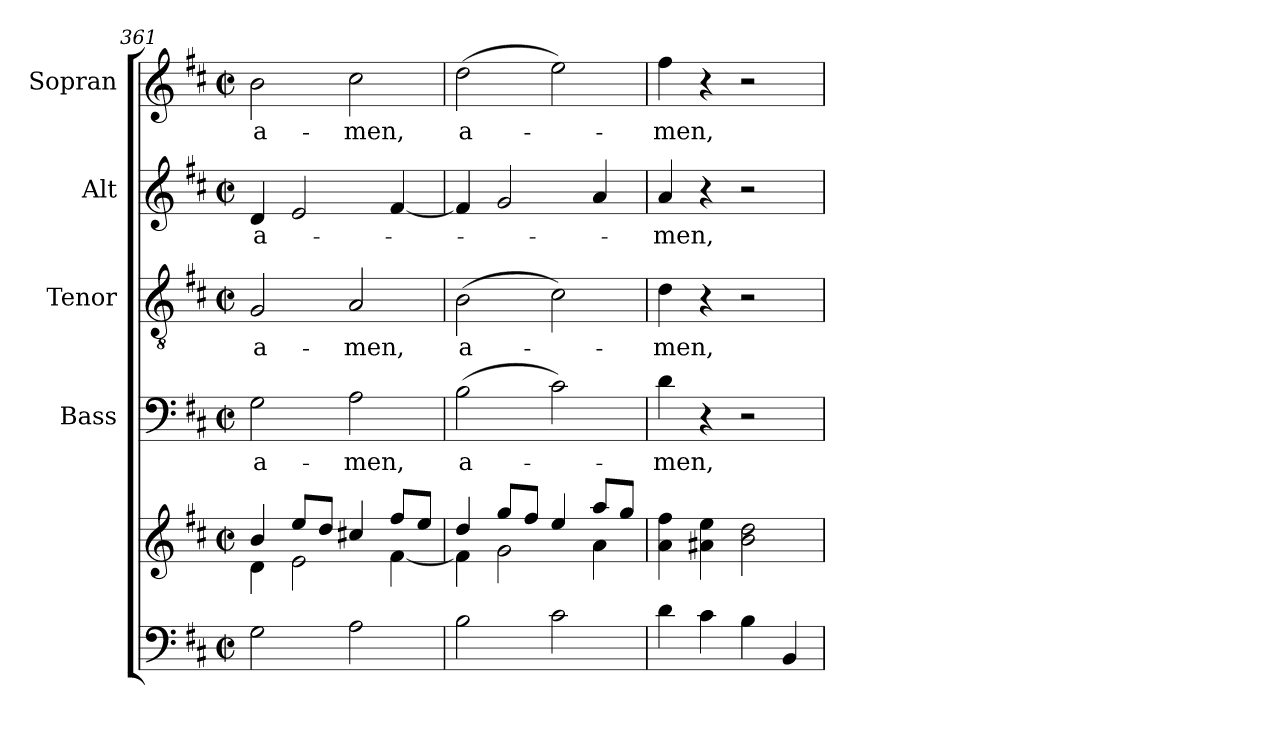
**kern	**kern	**kern	**text	**kern	**text	**kern	**text	**kern	**text
*part5	*part5	*part4	*part4	*part3	*part3	*part2	*part2	*part1	*part1
*staff6	*staff5	*staff4	*staff4	*staff3	*staff3	*staff2	*staff2	*staff1	*staff1
*	*	*I"Bass	*	*I"Tenor	*	*I"Alt	*	*I"Sopran	*
*	*	*I'B.	*	*I'T.	*	*I'A.	*	*I'S.	*
!!LO:LB:g=z
*clefF4	*clefG2	*clefF4	*	*clefGv2	*	*clefG2	*	*clefG2	*
*k[f#c#]	*k[f#c#]	*k[f#c#]	*	*k[f#c#]	*	*k[f#c#]	*	*k[f#c#]	*
*D:	*D:	*D:	*	*D:	*	*D:	*	*D:	*
*M2/2	*M2/2	*M2/2	*	*M2/2	*	*M2/2	*	*M2/2	*
*met(c|)	*met(c|)	*met(c|)	*	*met(c|)	*	*met(c|)	*	*met(c|)	*
=361	=361	=361	=361	=361	=361	=361	=361	=361	=361
*	*^	*	*	*	*	*	*	*	*
!	!	!	!	!LO:LY:b	!	!LO:LY:b	!	!LO:LY:b	!	!LO:LY:b
2G\	4b/	4d\	2G\	a-	2G/	a-	4d/	a-	2b\	a-
.	8ee/L	2e\	.	.	.	.	2e/	.	.	.
.	8dd/J	.	.	.	.	.	.	.	.	.
!	!	!	!	!LO:LY:b	!	!LO:LY:b	!	!	!	!LO:LY:b
2A\	4cc#X/	.	2A\	-men,	2A/	-men,	.	.	2cc#\	-men,
.	8ff#/L	[<4f#\	.	.	.	.	[4f#/	.	.	.
.	8ee/J	.	.	.	.	.	.	.	.	.
=362	=362	=362	=362	=362	=362	=362	=362	=362	=362	=362
!	!	!	!	!LO:LY:b	!	!LO:LY:b	!	!	!	!LO:LY:b
2B\	4dd/	4f#\]	(>2B\	a-	(>2B\	a-	4f#/]	.	(>2dd\	a-
.	8gg/L	2g\	.	.	.	.	2g/	.	.	.
.	8ff#/J	.	.	.	.	.	.	.	.	.
2c#\	4ee/	.	2c#\)	.	2c#\)	.	.	.	2ee\)	.
.	8aa/L	4a\	.	.	.	.	4a/	.	.	.
.	8gg/J	.	.	.	.	.	.	.	.	.
*	*v	*v	*	*	*	*	*	*	*	*
=363	=363	=363	=363	=363	=363	=363	=363	=363	=363
!	!	!	!LO:LY:b	!	!LO:LY:b	!	!LO:LY:b	!	!LO:LY:b
4d\	4a\ 4ff#\	4d\	-men,	4d\	-men,	4a/	-men,	4ff#\	-men,
4c#\	4a#X\ 4ee\	4r	.	4r	.	4r	.	4r	.
4B\	2b\ 2dd\	2r	.	2r	.	2r	.	2r	.
4BB/	.	.	.	.	.	.	.	.	.
=	=	=	=	=	=	=	=	=	=
*-	*-	*-	*-	*-	*-	*-	*-	*-	*-
